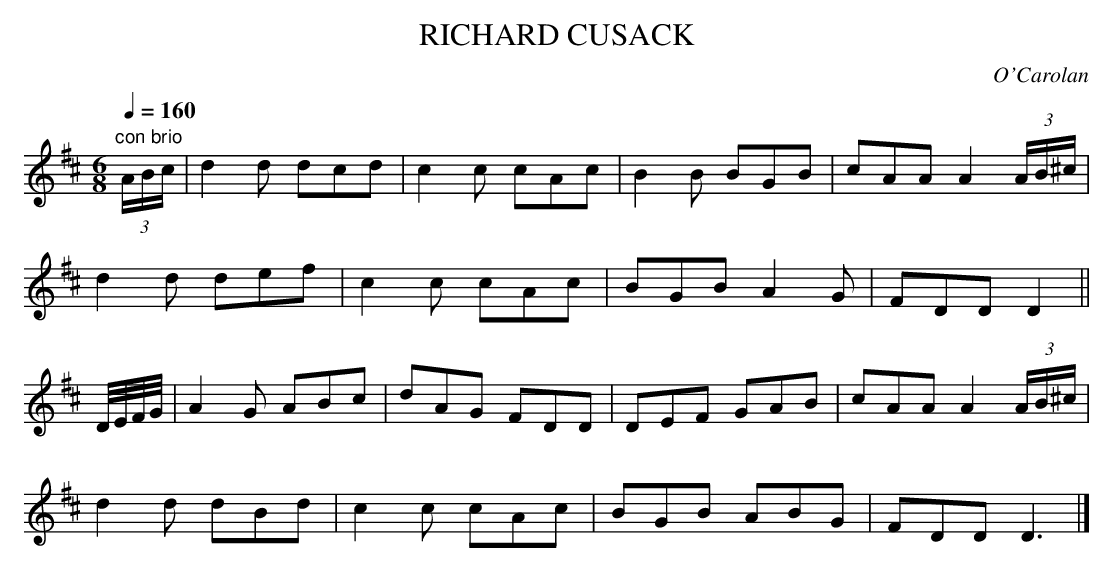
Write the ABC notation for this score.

X:1
T:RICHARD CUSACK
C:O'Carolan
an unexpectedly neat jig!
Q:1/4=160
M:6/8
L:1/8
K:D
"con brio"
(3A/B/c/|d2d dcd|c2c cAc|B2B BGB|cAA A2 (3A/B/^c/|
d2d def|c2c cAc|BGB A2G|FDD D2||
D//E//F//G//|A2G ABc|dAG FDD|DEF GAB|cAA A2 (3A/B/^c/|
d2d dBd|c2c cAc|BGB ABG|FDD D3|]
